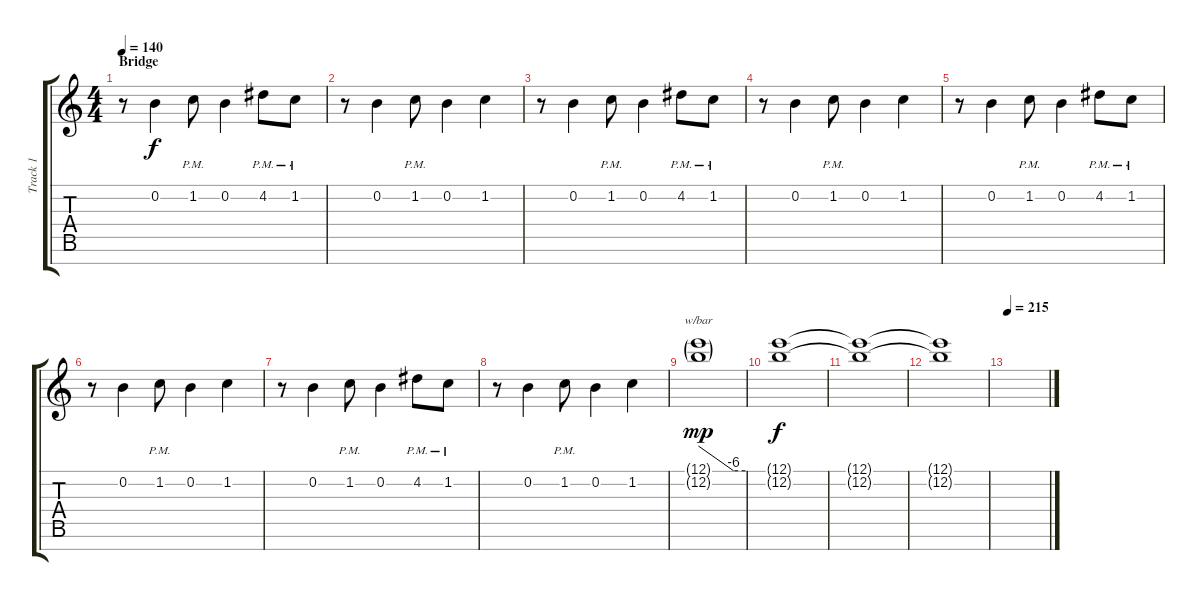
\track ("Track 1" "Track 1") {instrument overdrivenguitar}
\staff {score tabs}
\tuning (E4 B3 G3 D3 A2 E2 B1) {hide}
\ts (4 4)
\section ("" "Bridge")
\tempo 140
\clef g2
\ks c
r.8{dy f instrument synthbass2} 0.2.4 1.2{pm}.8 0.2.4 4.2{pm}.8 1.2{pm}.8 |
r.8 0.2.4 1.2{pm}.8 0.2.4 1.2.4 |
r.8 0.2.4 1.2{pm}.8 0.2.4 4.2{pm}.8 1.2{pm}.8 |
r.8 0.2.4 1.2{pm}.8 0.2.4 1.2.4 |
r.8 0.2.4 1.2{pm}.8 0.2.4 4.2{pm}.8 1.2{pm}.8 |
r.8 0.2.4 1.2{pm}.8 0.2.4 1.2.4 |
r.8 0.2.4 1.2{pm}.8 0.2.4 4.2{pm}.8 1.2{pm}.8 |
r.8 0.2.4 1.2{pm}.8 0.2.4 1.2.4 |
(12.1{g} 12.2{g}).1{tbe (custom default 0 0 45 -24 60 -24) dy mp} |
(12.1{t} 12.2{t}).1{dy f} |
(12.1{t} 12.2{t}).1 |
(12.1{t} 12.2{t}).1 |
\tempo 215
